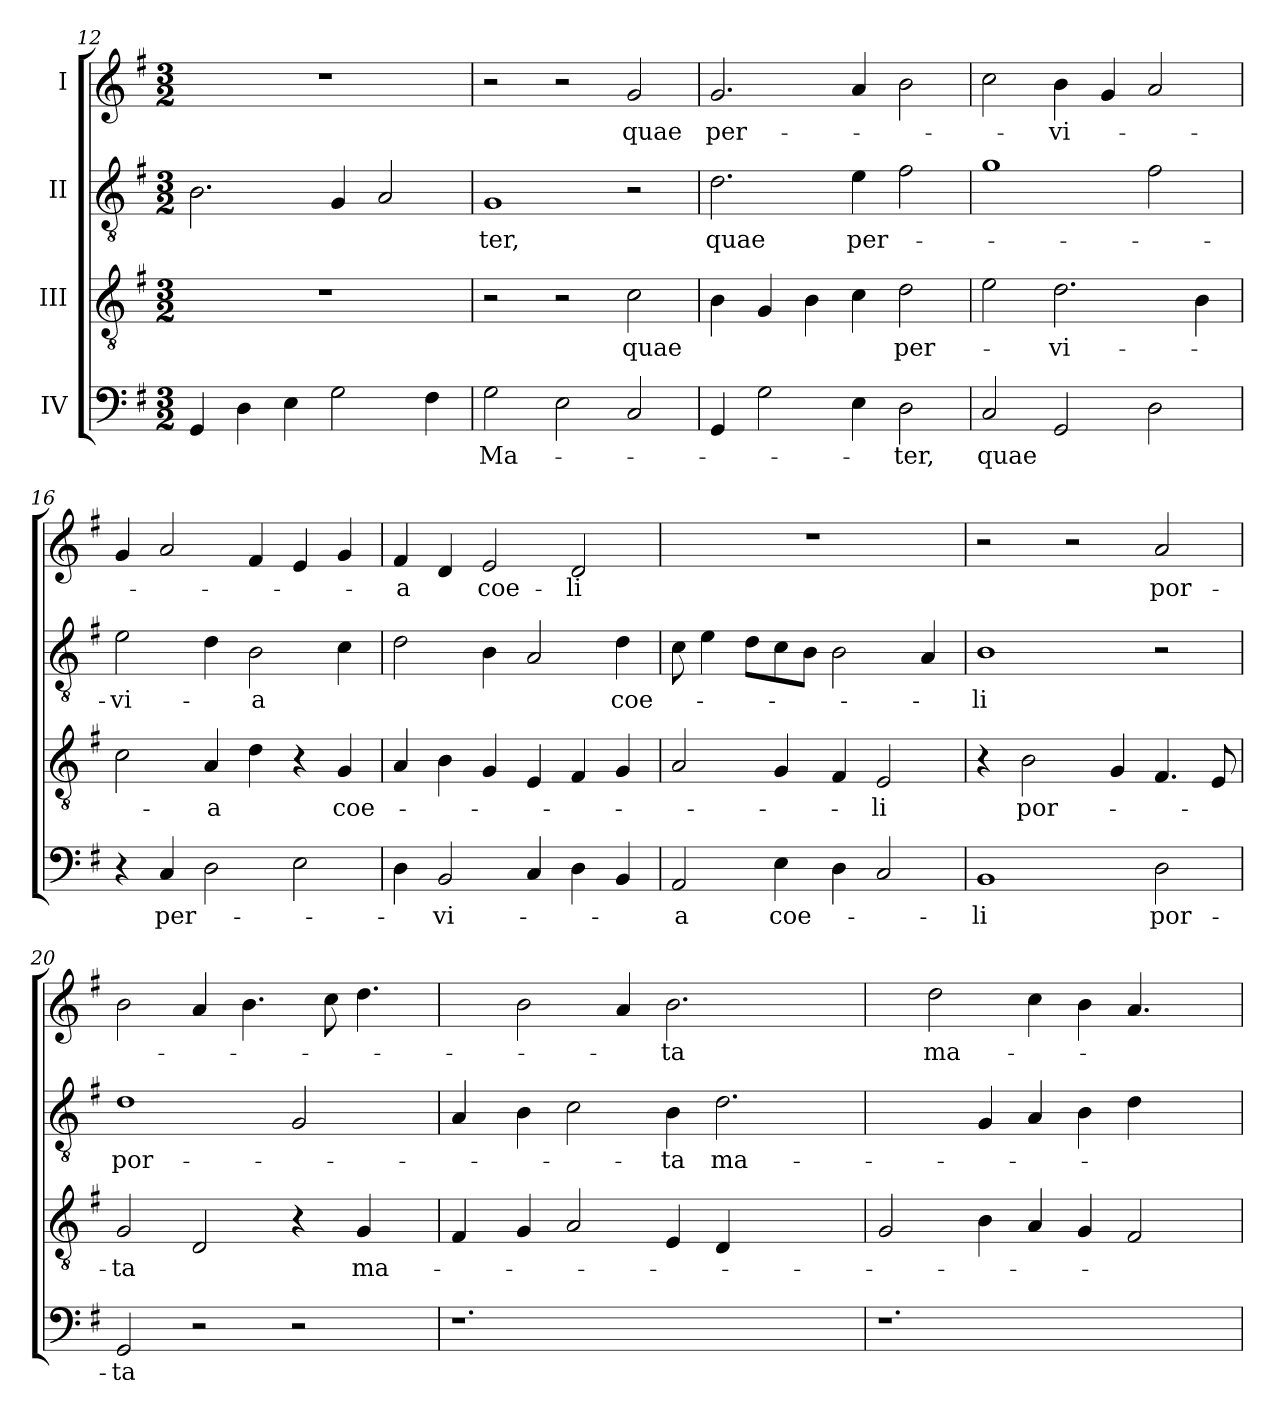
**kern	**text	**kern	**text	**kern	**text	**kern	**text
*part4	*part4	*part3	*part3	*part2	*part2	*part1	*part1
*staff4	*staff4	*staff3	*staff3	*staff2	*staff2	*staff1	*staff1
*I"IV	*	*I"III	*	*I"II	*	*I"I	*
*clefF4	*	*clefGv2	*	*clefGv2	*	*clefG2	*
*k[f#]	*	*k[f#]	*	*k[f#]	*	*k[f#]	*
*G:	*	*G:	*	*G:	*	*G:	*
*M3/2	*	*M3/2	*	*M3/2	*	*M3/2	*
=12	=12	=12	=12	=12	=12	=12	=12
4GG/	.	1.r	.	2.B\	.	1.r	.
4D\	.	.	.	.	.	.	.
4E\	.	.	.	.	.	.	.
2G\	.	.	.	4G/	.	.	.
.	.	.	.	2A/	.	.	.
4F#\	.	.	.	.	.	.	.
!!LO:LB:g=z
=13	=13	=13	=13	=13	=13	=13	=13
2G\	Ma-	2r	.	1G	-ter,	2r	.
2E\	.	2r	.	.	.	2r	.
2C/	.	2c\	quae	2r	.	2g/	quae
=14	=14	=14	=14	=14	=14	=14	=14
4GG/	.	4B\	.	2.d\	quae	2.g/	per-
2G\	.	4G/	.	.	.	.	.
.	.	4B\	.	.	.	.	.
4E\	.	4c\	.	4e\	per-	4a/	.
2D\	-ter,	2d\	per-	2f#\	.	2b\	.
=15	=15	=15	=15	=15	=15	=15	=15
2C/	quae	2e\	.	1g	.	2cc\	.
2GG/	.	2.d\	-vi-	.	.	4b\	-vi-
.	.	.	.	.	.	4g/	.
2D\	.	.	.	2f#\	.	2a/	.
.	.	4B\	.	.	.	.	.
=16	=16	=16	=16	=16	=16	=16	=16
4r	.	2c\	.	2e\	-vi-	4g/	.
4C/	per-	.	.	.	.	2a/	.
2D\	.	4A/	-a	4d\	.	.	.
.	.	4d\	.	2B\	-a	4f#/	.
2E\	.	4r	.	.	.	4e/	.
.	.	4G/	coe-	4c\	.	4g/	.
=17	=17	=17	=17	=17	=17	=17	=17
4D\	.	4A/	.	2d\	.	4f#/	-a
2BB/	-vi-	4B\	.	.	.	4d/	.
.	.	4G/	.	4B\	.	2e/	coe-
4C/	.	4E/	.	2A/	.	.	.
4D\	.	4F#/	.	.	.	2d/	-li
4BB/	.	4G/	.	4d\	coe-	.	.
=18	=18	=18	=18	=18	=18	=18	=18
2AA/	-a	2A/	.	8c\	.	1.r	.
.	.	.	.	4e\	.	.	.
.	.	.	.	8d\L	.	.	.
4E\	coe-	4G/	.	8c\	.	.	.
.	.	.	.	8B\J	.	.	.
4D\	.	4F#/	.	2B\	.	.	.
2C/	.	2E/	-li	.	.	.	.
.	.	.	.	4A/	.	.	.
!!LO:PB:g=z
=19	=19	=19	=19	=19	=19	=19	=19
1BB	-li	4r	.	1B	-li	2r	.
.	.	2B\	por-	.	.	.	.
.	.	.	.	.	.	2r	.
.	.	4G/	.	.	.	.	.
2D\	por-	4.F#/	.	2r	.	2a/	por-
.	.	8E/	.	.	.	.	.
=20	=20	=20	=20	=20	=20	=20	=20
2GG/	-ta	2G/	-ta	1d	por-	2b\	.
2r	.	2D/	.	.	.	4a/	.
.	.	.	.	.	.	4.b\	.
2r	.	4r	.	2G/	.	.	.
.	.	.	.	.	.	8cc\	.
.	.	4G/	ma-	.	.	4.dd\	.
8ryy	.	8ryy	.	8ryy	.	.	.
=21	=21	=21	=21	=21	=21	=21	=21
1.r	.	4F#/	.	4A/	.	8dd\Lyy	.
.	.	.	.	.	.	8cc\J	.
.	.	4G/	.	4B\	.	2b\	.
.	.	2A/	.	2c\	.	.	.
.	.	.	.	.	.	4a/	.
.	.	4E/	.	4B\	-ta	2.b\	-ta
.	.	4D/	.	2.d\	ma-	.	.
2ryy	.	2ryy	.	.	.	.	.
.	.	.	.	.	.	4ryy	.
=22	=22	=22	=22	=22	=22	=22	=22
1.r	.	2G/	.	2d\yy	.	4b\yy	.
.	.	.	.	.	.	2dd\	ma-
.	.	4B\	.	4G/	.	.	.
.	.	4A/	.	4A/	.	4cc\	.
.	.	4G/	.	4B\	.	4b\	.
.	.	2F#/	.	4d\	.	4.a/	.
4ryy	.	.	.	4ryy	.	.	.
.	.	.	.	.	.	8ryy	.
=	=	=	=	=	=	=	=
*-	*-	*-	*-	*-	*-	*-	*-
